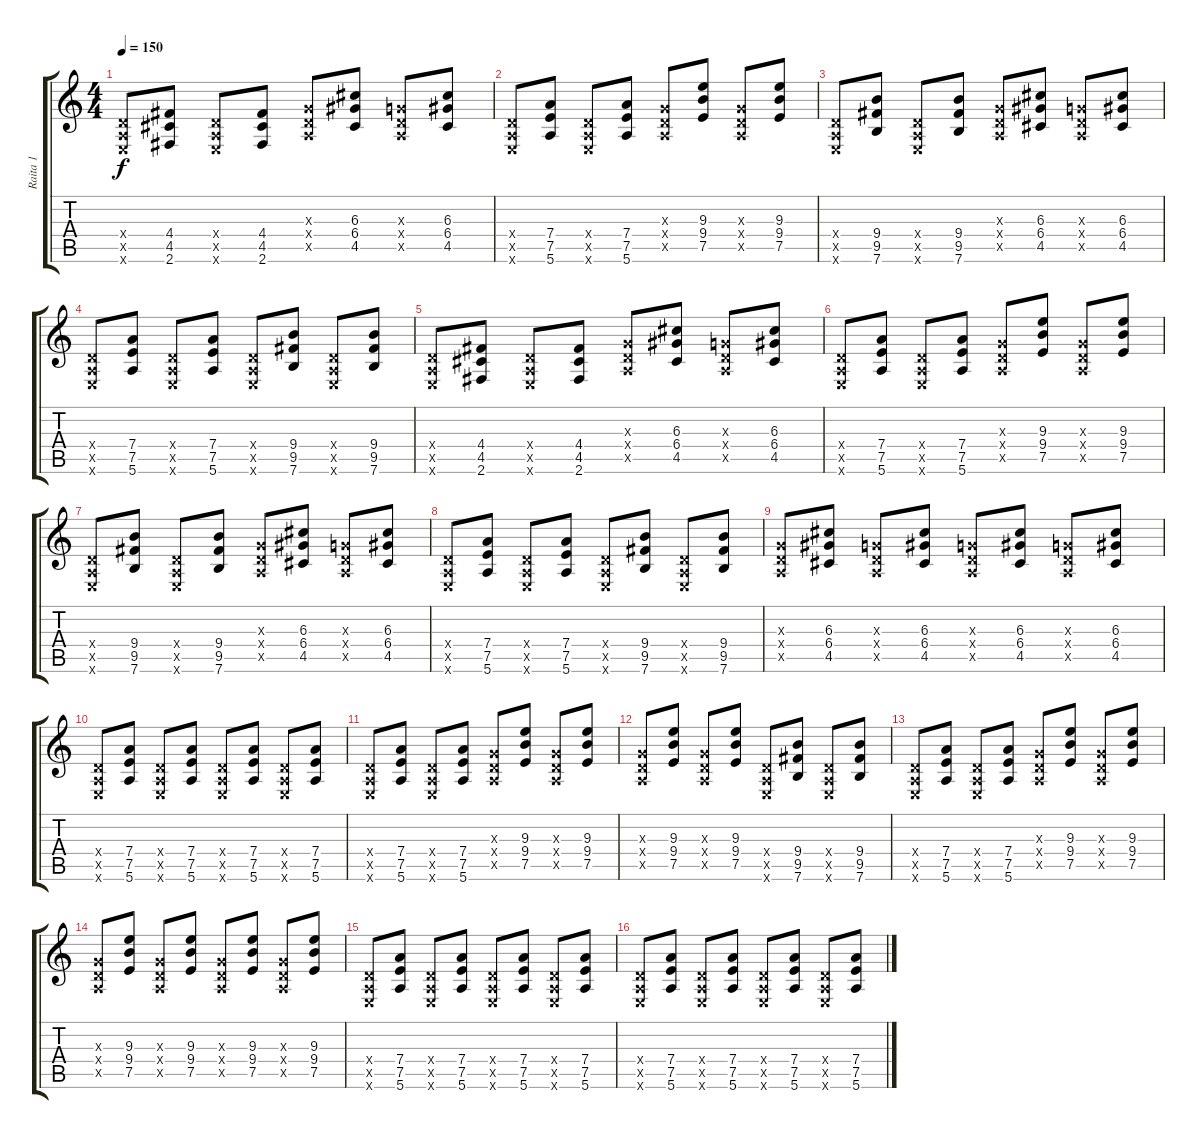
\track ("Raita 1" "Raita 1") {instrument overdrivenguitar}
\staff {score tabs}
\tuning (E4 B3 G3 D3 A2 E2) {hide}
\ts (4 4)
\tempo 150
\clef g2
\ks c
(0.4{x} 0.5{x} 0.6{x}).8{dy f} (4.4 4.5 2.6).8 (0.4{x} 0.5{x} 0.6{x}).8 (4.4 4.5 2.6).8 (0.3{x} 0.4{x} 0.5{x}).8 (6.3 6.4 4.5).8 (0.3{x} 0.4{x} 0.5{x}).8 (6.3 6.4 4.5).8 |
(0.4{x} 0.5{x} 0.6{x}).8 (7.4 7.5 5.6).8 (0.4{x} 0.5{x} 0.6{x}).8 (7.4 7.5 5.6).8 (0.3{x} 0.4{x} 0.5{x}).8 (9.3 9.4 7.5).8 (0.3{x} 0.4{x} 0.5{x}).8 (9.3 9.4 7.5).8 |
(0.4{x} 0.5{x} 0.6{x}).8 (9.4 9.5 7.6).8 (0.4{x} 0.5{x} 0.6{x}).8 (9.4 9.5 7.6).8 (0.3{x} 0.4{x} 0.5{x}).8 (6.3 6.4 4.5).8 (0.3{x} 0.4{x} 0.5{x}).8 (6.3 6.4 4.5).8 |
(0.4{x} 0.5{x} 0.6{x}).8 (7.4 7.5 5.6).8 (0.4{x} 0.5{x} 0.6{x}).8 (7.4 7.5 5.6).8 (0.4{x} 0.5{x} 0.6{x}).8 (9.4 9.5 7.6).8 (0.4{x} 0.5{x} 0.6{x}).8 (9.4 9.5 7.6).8 |
(0.4{x} 0.5{x} 0.6{x}).8 (4.4 4.5 2.6).8 (0.4{x} 0.5{x} 0.6{x}).8 (4.4 4.5 2.6).8 (0.3{x} 0.4{x} 0.5{x}).8 (6.3 6.4 4.5).8 (0.3{x} 0.4{x} 0.5{x}).8 (6.3 6.4 4.5).8 |
(0.4{x} 0.5{x} 0.6{x}).8 (7.4 7.5 5.6).8 (0.4{x} 0.5{x} 0.6{x}).8 (7.4 7.5 5.6).8 (0.3{x} 0.4{x} 0.5{x}).8 (9.3 9.4 7.5).8 (0.3{x} 0.4{x} 0.5{x}).8 (9.3 9.4 7.5).8 |
(0.4{x} 0.5{x} 0.6{x}).8 (9.4 9.5 7.6).8 (0.4{x} 0.5{x} 0.6{x}).8 (9.4 9.5 7.6).8 (0.3{x} 0.4{x} 0.5{x}).8 (6.3 6.4 4.5).8 (0.3{x} 0.4{x} 0.5{x}).8 (6.3 6.4 4.5).8 |
(0.4{x} 0.5{x} 0.6{x}).8 (7.4 7.5 5.6).8 (0.4{x} 0.5{x} 0.6{x}).8 (7.4 7.5 5.6).8 (0.4{x} 0.5{x} 0.6{x}).8 (9.4 9.5 7.6).8 (0.4{x} 0.5{x} 0.6{x}).8 (9.4 9.5 7.6).8 |
(0.3{x} 0.4{x} 0.5{x}).8 (6.3 6.4 4.5).8 (0.3{x} 0.4{x} 0.5{x}).8 (6.3 6.4 4.5).8 (0.3{x} 0.4{x} 0.5{x}).8 (6.3 6.4 4.5).8 (0.3{x} 0.4{x} 0.5{x}).8 (6.3 6.4 4.5).8 |
(0.4{x} 0.5{x} 0.6{x}).8 (7.4 7.5 5.6).8 (0.4{x} 0.5{x} 0.6{x}).8 (7.4 7.5 5.6).8 (0.4{x} 0.5{x} 0.6{x}).8 (7.4 7.5 5.6).8 (0.4{x} 0.5{x} 0.6{x}).8 (7.4 7.5 5.6).8 |
(0.4{x} 0.5{x} 0.6{x}).8 (7.4 7.5 5.6).8 (0.4{x} 0.5{x} 0.6{x}).8 (7.4 7.5 5.6).8 (0.3{x} 0.4{x} 0.5{x}).8 (9.3 9.4 7.5).8 (0.3{x} 0.4{x} 0.5{x}).8 (9.3 9.4 7.5).8 |
(0.3{x} 0.4{x} 0.5{x}).8 (9.3 9.4 7.5).8 (0.3{x} 0.4{x} 0.5{x}).8 (9.3 9.4 7.5).8 (0.4{x} 0.5{x} 0.6{x}).8 (9.4 9.5 7.6).8 (0.4{x} 0.5{x} 0.6{x}).8 (9.4 9.5 7.6).8 |
(0.4{x} 0.5{x} 0.6{x}).8 (7.4 7.5 5.6).8 (0.4{x} 0.5{x} 0.6{x}).8 (7.4 7.5 5.6).8 (0.3{x} 0.4{x} 0.5{x}).8 (9.3 9.4 7.5).8 (0.3{x} 0.4{x} 0.5{x}).8 (9.3 9.4 7.5).8 |
(0.3{x} 0.4{x} 0.5{x}).8 (9.3 9.4 7.5).8 (0.3{x} 0.4{x} 0.5{x}).8 (9.3 9.4 7.5).8 (0.3{x} 0.4{x} 0.5{x}).8 (9.3 9.4 7.5).8 (0.3{x} 0.4{x} 0.5{x}).8 (9.3 9.4 7.5).8 |
(0.4{x} 0.5{x} 0.6{x}).8 (7.4 7.5 5.6).8 (0.4{x} 0.5{x} 0.6{x}).8 (7.4 7.5 5.6).8 (0.4{x} 0.5{x} 0.6{x}).8 (7.4 7.5 5.6).8 (0.4{x} 0.5{x} 0.6{x}).8 (7.4 7.5 5.6).8 |
(0.4{x} 0.5{x} 0.6{x}).8 (7.4 7.5 5.6).8 (0.4{x} 0.5{x} 0.6{x}).8 (7.4 7.5 5.6).8 (0.4{x} 0.5{x} 0.6{x}).8 (7.4 7.5 5.6).8 (0.4{x} 0.5{x} 0.6{x}).8 (7.4 7.5 5.6).8
